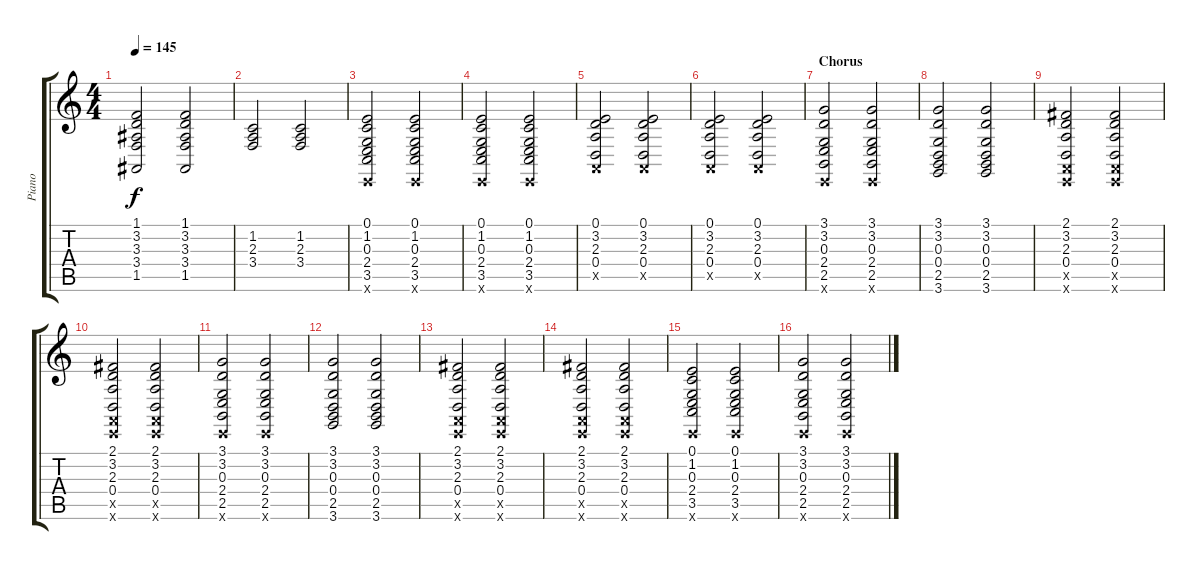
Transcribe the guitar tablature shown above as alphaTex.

\track ("Piano" "Piano") {instrument brightacousticpiano}
\staff {score tabs}
\tuning (E4 B3 G3 D3 A2 E2) {hide}
\ts (4 4)
\tempo 145
\clef g2
\ks c
(1.1 3.2 3.3 3.4 1.5).2{dy f} (1.1 3.2 3.3 3.4 1.5).2 |
(1.2 2.3 3.4).2 (1.2 2.3 3.4).2 |
(0.1 1.2 0.3 2.4 3.5 0.6{x}).2 (0.1 1.2 0.3 2.4 3.5 0.6{x}).2 |
(0.1 1.2 0.3 2.4 3.5 0.6{x}).2 (0.1 1.2 0.3 2.4 3.5 0.6{x}).2 |
(0.1 3.2 2.3 0.4 0.5{x}).2 (0.1 3.2 2.3 0.4 0.5{x}).2 |
(0.1 3.2 2.3 0.4 0.5{x}).2 (0.1 3.2 2.3 0.4 0.5{x}).2 |
\section ("" "Chorus")
(3.1 3.2 0.3 2.4 2.5 0.6{x}).2 (3.1 3.2 0.3 2.4 2.5 0.6{x}).2 |
(3.1 3.2 0.3 0.4 2.5 3.6).2 (3.1 3.2 0.3 0.4 2.5 3.6).2 |
(2.1 3.2 2.3 0.4 0.5{x} 0.6{x}).2 (2.1 3.2 2.3 0.4 0.5{x} 0.6{x}).2 |
(2.1 3.2 2.3 0.4 0.5{x} 0.6{x}).2 (2.1 3.2 2.3 0.4 0.5{x} 0.6{x}).2 |
(3.1 3.2 0.3 2.4 2.5 0.6{x}).2 (3.1 3.2 0.3 2.4 2.5 0.6{x}).2 |
(3.1 3.2 0.3 0.4 2.5 3.6).2 (3.1 3.2 0.3 0.4 2.5 3.6).2 |
(2.1 3.2 2.3 0.4 0.5{x} 0.6{x}).2 (2.1 3.2 2.3 0.4 0.5{x} 0.6{x}).2 |
(2.1 3.2 2.3 0.4 0.5{x} 0.6{x}).2 (2.1 3.2 2.3 0.4 0.5{x} 0.6{x}).2 |
(0.1 1.2 0.3 2.4 3.5 0.6{x}).2 (0.1 1.2 0.3 2.4 3.5 0.6{x}).2 |
(3.1 3.2 0.3 2.4 2.5 0.6{x}).2 (3.1 3.2 0.3 2.4 2.5 0.6{x}).2
